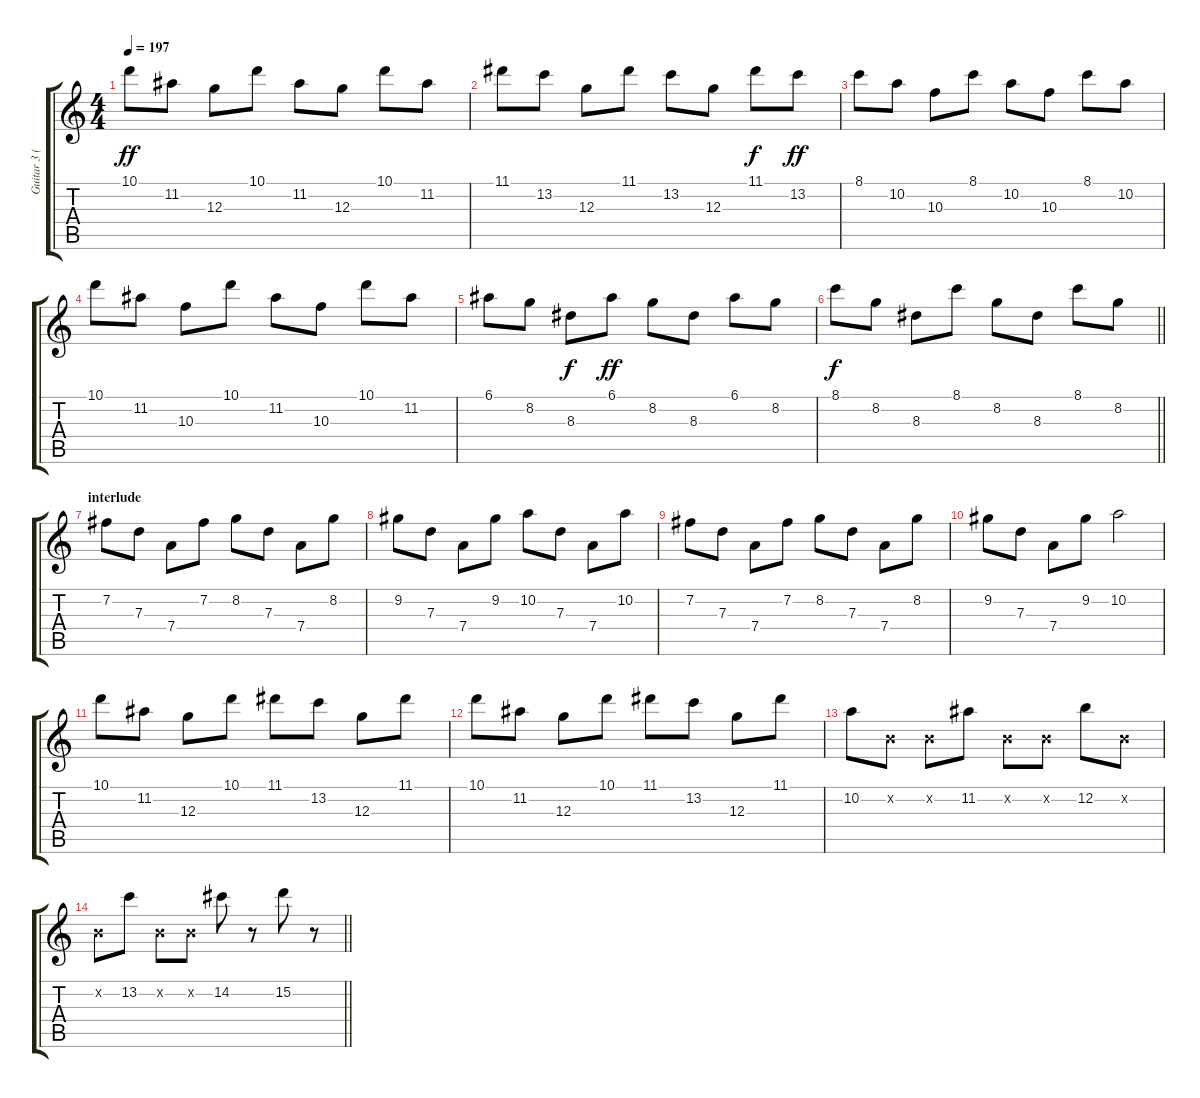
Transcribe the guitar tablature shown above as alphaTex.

\track ("Guitar 3 (Blackmore)" "Guitar 3 (") {instrument overdrivenguitar}
\staff {score tabs}
\tuning (E4 B3 G3 D3 A2 E2) {hide}
\ts (4 4)
\tempo 197
\clef g2
\ks c
10.1.8{dy ff} 11.2.8 12.3.8 10.1.8 11.2.8 12.3.8 10.1.8 11.2.8 |
11.1.8 13.2.8 12.3.8 11.1.8 13.2.8 12.3.8 11.1.8{dy f} 13.2.8{dy ff} |
8.1.8 10.2.8 10.3.8 8.1.8 10.2.8 10.3.8 8.1.8 10.2.8 |
10.1.8 11.2.8 10.3.8 10.1.8 11.2.8 10.3.8 10.1.8 11.2.8 |
6.1.8 8.2.8 8.3.8{dy f} 6.1.8{dy ff} 8.2.8 8.3.8 6.1.8 8.2.8 |
\barLineRight lightlight
8.1.8{dy f} 8.2.8 8.3.8 8.1.8 8.2.8 8.3.8 8.1.8 8.2.8 |
\section ("" "interlude")
7.2.8 7.3.8 7.4.8 7.2.8 8.2.8 7.3.8 7.4.8 8.2.8 |
9.2.8 7.3.8 7.4.8 9.2.8 10.2.8 7.3.8 7.4.8 10.2.8 |
7.2.8 7.3.8 7.4.8 7.2.8 8.2.8 7.3.8 7.4.8 8.2.8 |
9.2.8 7.3.8 7.4.8 9.2.8 10.2.2 |
10.1.8 11.2.8 12.3.8 10.1.8 11.1.8 13.2.8 12.3.8 11.1.8 |
10.1.8 11.2.8 12.3.8 10.1.8 11.1.8 13.2.8 12.3.8 11.1.8 |
10.2.8 0.2{x}.8 0.2{x}.8 11.2.8 0.2{x}.8 0.2{x}.8 12.2.8 0.2{x}.8 |
\barLineRight lightlight
0.2{x}.8 13.2.8 0.2{x}.8 0.2{x}.8 14.2.8 r.8 15.2.8 r.8
